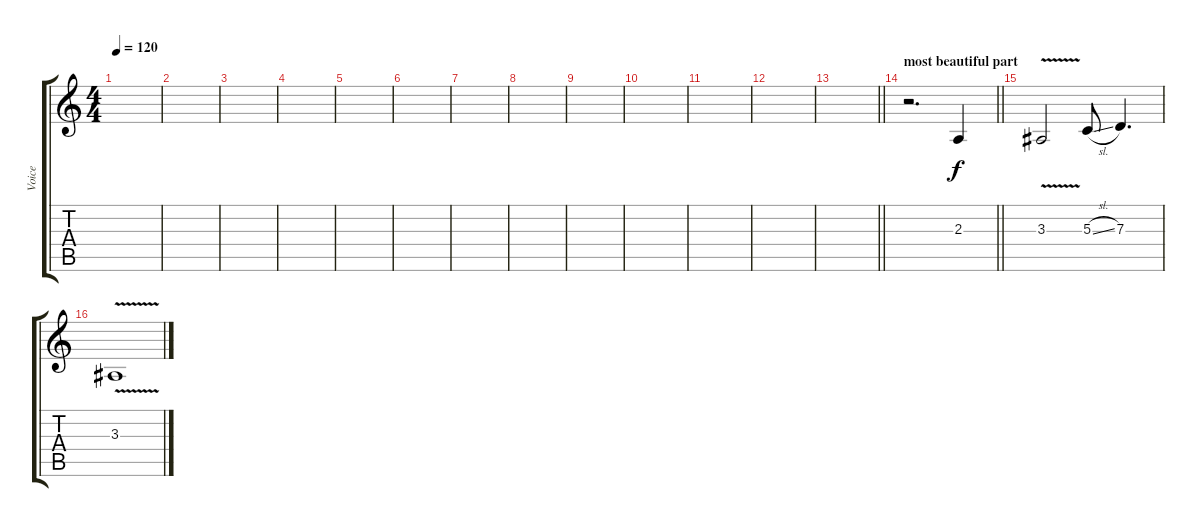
\track ("Voice" "Voice") {instrument tuba}
\staff {score tabs}
\tuning (E4 B3 G3 D3 A2 E2) {hide}
\ts (4 4)
\tempo 120
\clef g2
\ks c
|
|
|
|
|
|
|
|
|
|
|
|
\barLineRight lightlight
|
\section ("" "most beautiful part")
\barLineRight lightlight
r.2{d} 2.3.4 |
3.3{v}.2 5.3{sl}.8 7.3.4{d} |
3.3{v}.1
